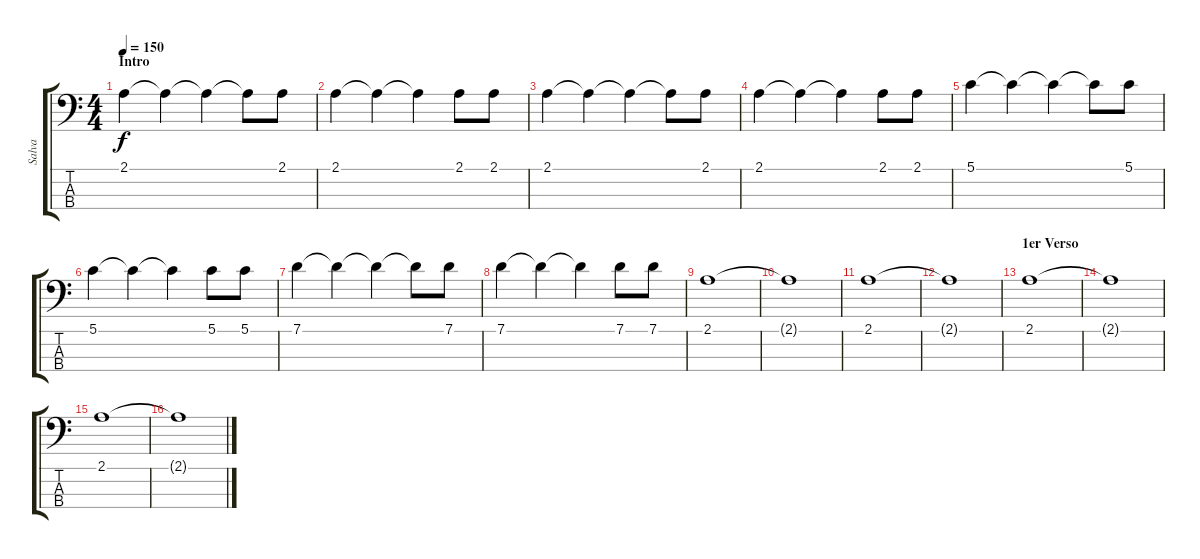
\track ("Salva" "Salva") {instrument electricbassfinger}
\staff {score tabs}
\tuning (G2 D2 A1 E1) {hide}
\ts (4 4)
\section ("" "Intro")
\tempo 150
\clef f4
\ks c
2.1.4{dy f instrument electricbassfinger} 2.1{t}.4 2.1{t}.4 2.1{t}.8 2.1.8 |
2.1.4 2.1{t}.4 2.1{t}.4 2.1.8 2.1.8 |
2.1.4 2.1{t}.4 2.1{t}.4 2.1{t}.8 2.1.8 |
2.1.4 2.1{t}.4 2.1{t}.4 2.1.8 2.1.8 |
5.1.4 5.1{t}.4 5.1{t}.4 5.1{t}.8 5.1.8 |
5.1.4 5.1{t}.4 5.1{t}.4 5.1.8 5.1.8 |
7.1.4 7.1{t}.4 7.1{t}.4 7.1{t}.8 7.1.8 |
7.1.4 7.1{t}.4 7.1{t}.4 7.1.8 7.1.8 |
2.1.1 |
2.1{t}.1 |
2.1.1 |
2.1{t}.1 |
\section ("" "1er Verso")
2.1.1 |
2.1{t}.1 |
2.1.1 |
2.1{t}.1
